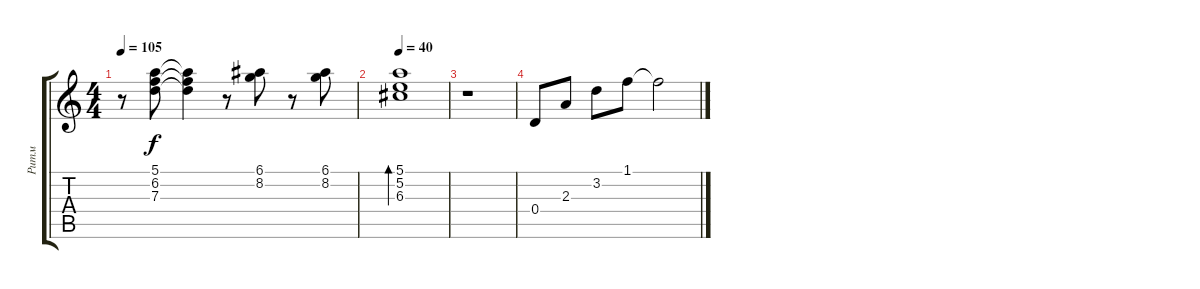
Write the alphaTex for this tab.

\track ("Ритм" "Ритм") {instrument electricguitarclean}
\staff {score tabs}
\tuning (E4 B3 G3 D3 A2 E2) {hide}
\ts (4 4)
\tempo 105
\clef g2
\ks c
r.8{dy f} (5.1 6.2 7.3).8 (5.1{t} 6.2{t} 7.3{t}).4 r.8 (6.1 8.2).8 r.8 (6.1 8.2).8 |
\tempo 40
(5.1 5.2 6.3).1{bd 240} |
r.1 |
0.4.8 2.3.8 3.2.8 1.1.8 1.1{t}.2
